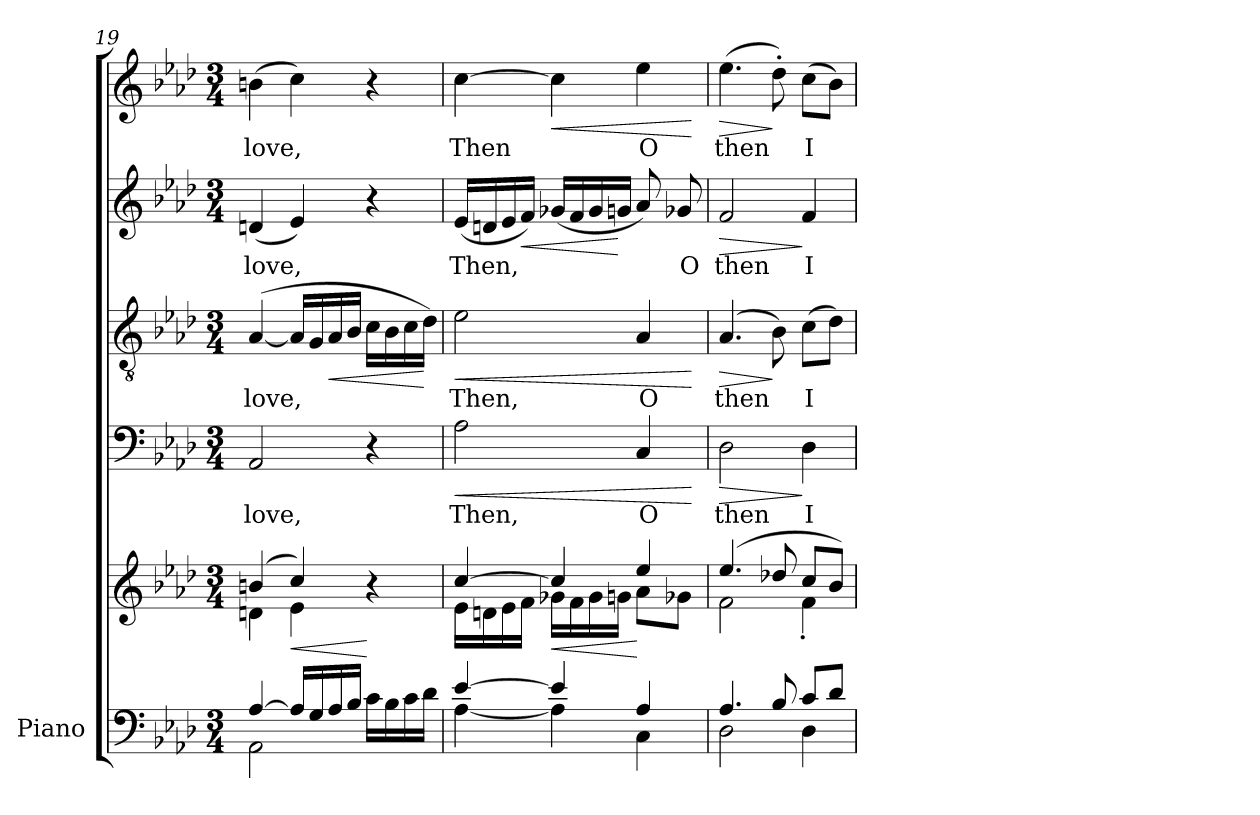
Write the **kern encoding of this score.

**kern	**kern	**dynam	**kern	**text	**dynam	**kern	**text	**dynam	**kern	**text	**dynam	**kern	**text	**dynam
*part5	*part5	*part5	*part4	*part4	*part4	*part3	*part3	*part3	*part2	*part2	*part2	*part1	*part1	*part1
*staff6	*staff5	*staff5/6	*staff4	*staff4	*staff4	*staff3	*staff3	*staff3	*staff2	*staff2	*staff2	*staff1	*staff1	*staff1
*I"Piano	*	*	*	*	*	*	*	*	*	*	*	*	*	*
*I'Pno.	*	*	*	*	*	*	*	*	*	*	*	*	*	*
*clefF4	*clefG2	*	*clefF4	*	*	*clefGv2	*	*	*clefG2	*	*	*clefG2	*	*
*	*	*	*	*	*	*ITrd7c12	*	*	*	*	*	*	*	*
*k[b-e-a-d-]	*k[b-e-a-d-]	*	*k[b-e-a-d-]	*	*	*k[b-e-a-d-]	*	*	*k[b-e-a-d-]	*	*	*k[b-e-a-d-]	*	*
*A-:	*A-:	*	*A-:	*	*	*A-:	*	*	*A-:	*	*	*A-:	*	*
*M3/4	*M3/4	*	*M3/4	*	*	*M3/4	*	*	*M3/4	*	*	*M3/4	*	*
=19	=19	=19	=19	=19	=19	=19	=19	=19	=19	=19	=19	=19	=19	=19
*^	*^	*	*	*	*	*	*	*	*	*	*	*	*	*
!	!	!	!	!	!	!LO:LY:b:color=#000000	!	!	!	!	!	!	!	!	!	!
!	!	!	!	!	!	!	!	!	!LO:LY:b:color=#000000	!	!	!	!	!	!	!
!	!	!	!	!	!	!	!	!	!	!	!	!LO:LY:b:color=#000000	!	!	!	!
!	!	!	!	!	!	!	!	!	!	!	!	!	!	!	!LO:LY:b:color=#000000	!
[4A-i/	2AA-i\	(4bni/	4dni\	.	2AA-i/	love,	.	([4AA-i/	love,	.	(4dni/	love,	.	(4bni\	love,	.
!	!	!	!	!LO:HP:b	!	!	!	!	!	!	!	!	!	!	!	!
16A-i/LL]	.	4cci/)	4e-i\	<	.	.	.	16AA-i/LL]	.	.	4e-i/)	.	.	4cci\)	.	.
16Gi/	.	.	.	.	.	.	.	16GGi/	.	.	.	.	.	.	.	.
!	!	!	!	!	!	!	!	!	!	!LO:HP:b	!	!	!	!	!	!
16A-i/	.	.	.	.	.	.	.	16AA-i/	.	<	.	.	.	.	.	.
16B-i/JJ	.	.	.	.	.	.	.	16BB-i/JJ	.	.	.	.	.	.	.	.
16ci\LL	4ryy	4r	4ryy	[	4r	.	.	16Ci\LL	.	.	4r	.	.	4r	.	.
16B-i\	.	.	.	.	.	.	.	16BB-i\	.	.	.	.	.	.	.	.
16ci\	.	.	.	.	.	.	.	16Ci\	.	.	.	.	.	.	.	.
16d-i\JJ	.	.	.	.	.	.	.	16D-i\JJ)	.	[	.	.	.	.	.	.
!!LO:LB:g=z
=20	=20	=20	=20	=20	=20	=20	=20	=20	=20	=20	=20	=20	=20	=20	=20	=20
!	!	!	!	!	!	!LO:LY:b:color=#000000	!LO:HP:b	!	!	!	!	!	!	!	!	!
!	!	!	!	!	!	!	!	!	!LO:LY:b:color=#000000	!LO:HP:b	!	!	!	!	!	!
!	!	!	!	!	!	!	!	!	!	!	!	!LO:LY:b:color=#000000	!	!	!	!
!	!	!	!	!	!	!	!	!	!	!	!	!	!	!	!LO:LY:b:color=#000000	!
[4e-i/	[4A-i\	[4cci/	16e-i\LL	.	2A-i\	Then,	<	2E-i\	Then,	<	(16e-i/LL	Then,	.	[4cci\	Then	.
.	.	.	16dni\	.	.	.	.	.	.	.	16dni/	.	.	.	.	.
.	.	.	16e-i\	.	.	.	.	.	.	.	16e-i/	.	.	.	.	.
!	!	!	!	!	!	!	!	!	!	!	!	!LO:LY:b:color=#000000	!LO:HP:b	!	!	!
.	.	.	16fi\JJ	.	.	.	.	.	.	.	16fi/JJ)	.	<	.	.	.
!	!	!	!	!LO:HP:b	!	!	!	!	!	!	!	!	!	!	!	!
!	!	!	!	!	!	!	!	!	!	!	!	!LO:LY:b:color=#000000	!	!	!	!LO:HP:b
4e-i/]	4A-i\]	4cci/]	16g-Xi\LL	<	.	.	.	.	.	.	(16g-Xi/LL	.	.	4cci\]	.	<
.	.	.	16fi\	.	.	.	.	.	.	.	16fi/	.	.	.	.	.
.	.	.	16g-i\	.	.	.	.	.	.	.	16g-i/	.	.	.	.	.
.	.	.	16gni\JJ	.	.	.	.	.	.	.	16gni/JJ	.	[	.	.	.
!	!	!	!	!	!	!LO:LY:b:color=#000000	!	!	!	!	!	!	!	!	!	!
!	!	!	!	!	!	!	!	!	!LO:LY:b:color=#000000	!	!	!	!	!	!	!
!	!	!	!	!	!	!	!	!	!	!	!	!	!	!	!LO:LY:b:color=#000000	!
4A-i/	4Ci\	4ee-i/	8a-i\L	[	4Ci/	O	.	4AA-i/	O	.	8a-i/)	.	.	4ee-i\	O	.
!	!	!	!	!	!	!	!	!	!	!	!	!LO:LY:b:color=#000000	!	!	!	!
.	.	.	8g-Xi\J	.	.	.	.	.	.	.	8g-Xi/	O	.	.	.	.
*v	*v	*	*	*	*	*	*	*	*	*	*	*	*	*	*	*
*	*v	*v	*	*	*	*	*	*	*	*	*	*	*	*	*
.	.	.	.	.	[	.	.	[	.	.	.	.	.	[
=21	=21	=21	=21	=21	=21	=21	=21	=21	=21	=21	=21	=21	=21	=21
*^	*^	*	*	*	*	*	*	*	*	*	*	*	*	*
!	!	!	!	!	!	!LO:LY:b:color=#000000	!LO:HP:b	!	!	!	!	!	!	!	!	!
!	!	!	!	!	!	!	!	!	!LO:LY:b:color=#000000	!LO:HP:b	!	!	!	!	!	!
!	!	!	!	!	!	!	!	!	!	!	!	!LO:LY:b:color=#000000	!LO:HP:b	!	!	!
!	!	!	!	!	!	!	!	!	!	!	!	!	!	!	!LO:LY:b:color=#000000	!LO:HP:b
4.A-i/	2D-i\	(4.ee-i/	2fi\	.	2D-i\	then	>	(4.AA-i/	then	>	2fi/	then	>	(4.ee-i\	then	>
8B-i/	.	8dd-Xi/	.	.	.	.	.	8BB-i\)	.	]	.	.	.	8dd-'i\)	.	]
!	!	!	!	!	!	!LO:LY:b:color=#000000	!	!	!	!	!	!	!	!	!	!
!	!	!	!	!	!	!	!	!	!LO:LY:b:color=#000000	!	!	!	!	!	!	!
!	!	!	!	!	!	!	!	!	!	!	!	!LO:LY:b:color=#000000	!	!	!	!
!	!	!	!	!	!	!	!	!	!	!	!	!	!	!	!LO:LY:b:color=#000000	!
8ci/L	4D-i\	8cci/L	4f'i\	.	4D-i\	I	]	(8Ci\L	I	.	4fi/	I	]	(8cci\L	I	.
8d-i/J	.	8b-i/J)	.	.	.	.	.	8D-i\J)	.	.	.	.	.	8b-i\J)	.	.
*v	*v	*	*	*	*	*	*	*	*	*	*	*	*	*	*	*
*	*v	*v	*	*	*	*	*	*	*	*	*	*	*	*	*
=	=	=	=	=	=	=	=	=	=	=	=	=	=	=
*-	*-	*-	*-	*-	*-	*-	*-	*-	*-	*-	*-	*-	*-	*-
